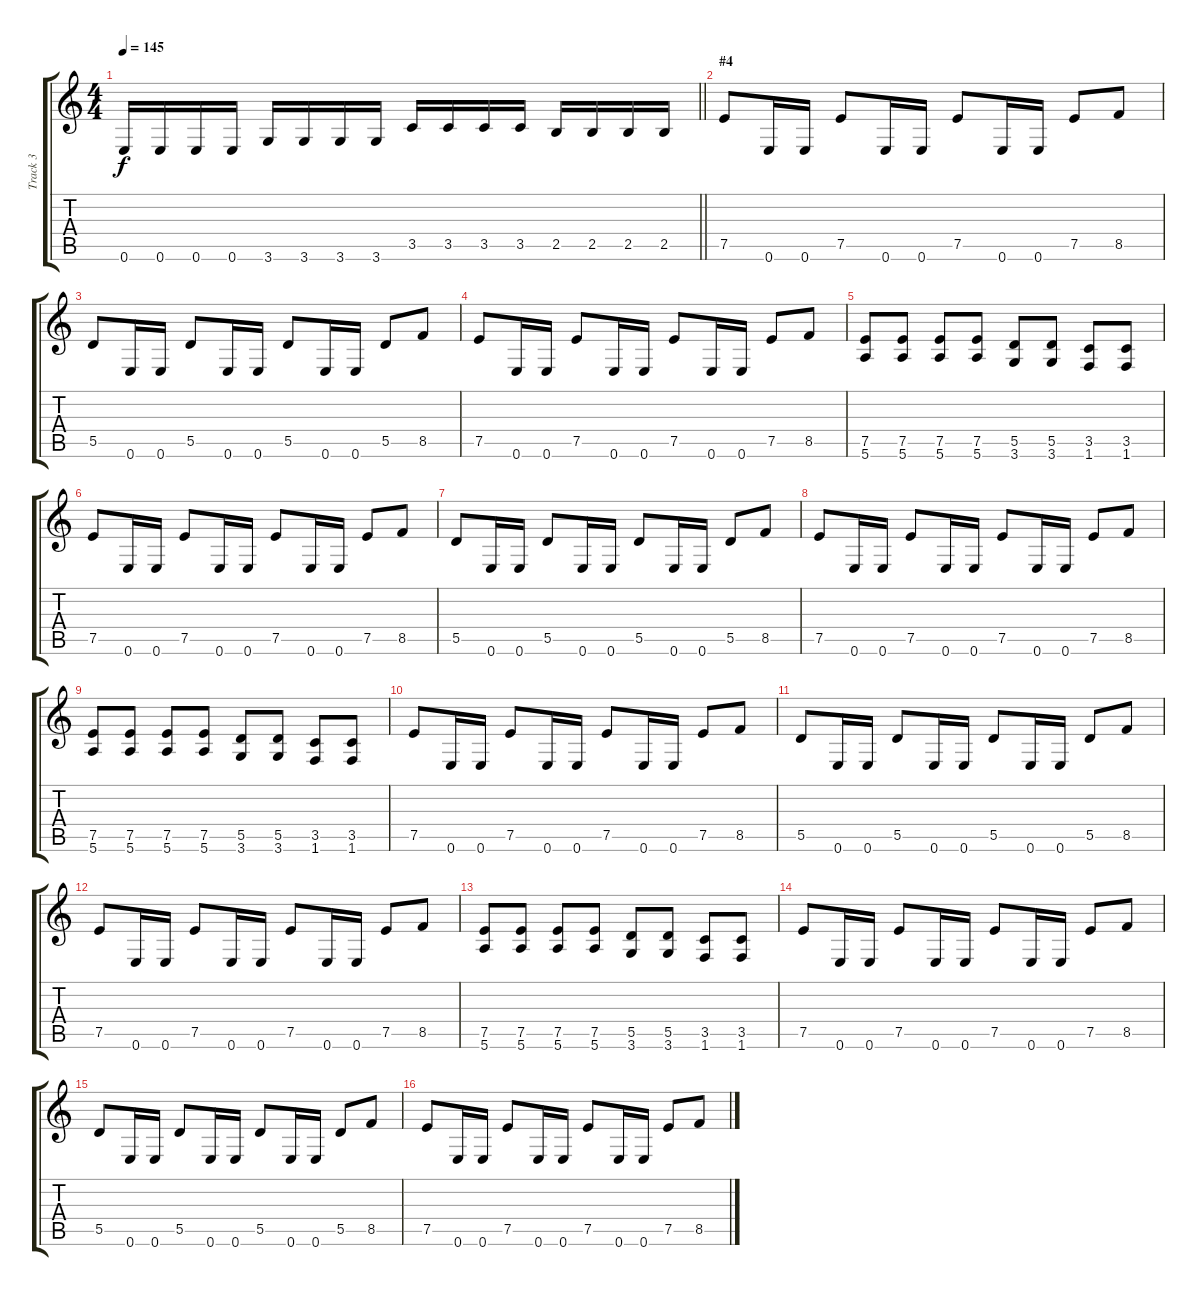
\track ("Track 3" "Track 3") {instrument distortionguitar}
\staff {score tabs}
\tuning (E4 B3 G3 D3 A2 E2) {hide}
\ts (4 4)
\tempo 145
\clef g2
\barLineRight lightlight
\ks c
0.6.16{dy f} 0.6.16 0.6.16 0.6.16 3.6.16 3.6.16 3.6.16 3.6.16 3.5.16 3.5.16 3.5.16 3.5.16 2.5.16 2.5.16 2.5.16 2.5.16 |
\section ("" "#4")
7.5.8 0.6.16 0.6.16 7.5.8 0.6.16 0.6.16 7.5.8 0.6.16 0.6.16 7.5.8 8.5.8 |
5.5.8 0.6.16 0.6.16 5.5.8 0.6.16 0.6.16 5.5.8 0.6.16 0.6.16 5.5.8 8.5.8 |
7.5.8 0.6.16 0.6.16 7.5.8 0.6.16 0.6.16 7.5.8 0.6.16 0.6.16 7.5.8 8.5.8 |
(7.5 5.6).8 (7.5 5.6).8 (7.5 5.6).8 (7.5 5.6).8 (5.5 3.6).8 (5.5 3.6).8 (3.5 1.6).8 (3.5 1.6).8 |
7.5.8 0.6.16 0.6.16 7.5.8 0.6.16 0.6.16 7.5.8 0.6.16 0.6.16 7.5.8 8.5.8 |
5.5.8 0.6.16 0.6.16 5.5.8 0.6.16 0.6.16 5.5.8 0.6.16 0.6.16 5.5.8 8.5.8 |
7.5.8 0.6.16 0.6.16 7.5.8 0.6.16 0.6.16 7.5.8 0.6.16 0.6.16 7.5.8 8.5.8 |
(7.5 5.6).8 (7.5 5.6).8 (7.5 5.6).8 (7.5 5.6).8 (5.5 3.6).8 (5.5 3.6).8 (3.5 1.6).8 (3.5 1.6).8 |
7.5.8 0.6.16 0.6.16 7.5.8 0.6.16 0.6.16 7.5.8 0.6.16 0.6.16 7.5.8 8.5.8 |
5.5.8 0.6.16 0.6.16 5.5.8 0.6.16 0.6.16 5.5.8 0.6.16 0.6.16 5.5.8 8.5.8 |
7.5.8 0.6.16 0.6.16 7.5.8 0.6.16 0.6.16 7.5.8 0.6.16 0.6.16 7.5.8 8.5.8 |
(7.5 5.6).8 (7.5 5.6).8 (7.5 5.6).8 (7.5 5.6).8 (5.5 3.6).8 (5.5 3.6).8 (3.5 1.6).8 (3.5 1.6).8 |
7.5.8 0.6.16 0.6.16 7.5.8 0.6.16 0.6.16 7.5.8 0.6.16 0.6.16 7.5.8 8.5.8 |
5.5.8 0.6.16 0.6.16 5.5.8 0.6.16 0.6.16 5.5.8 0.6.16 0.6.16 5.5.8 8.5.8 |
7.5.8 0.6.16 0.6.16 7.5.8 0.6.16 0.6.16 7.5.8 0.6.16 0.6.16 7.5.8 8.5.8
